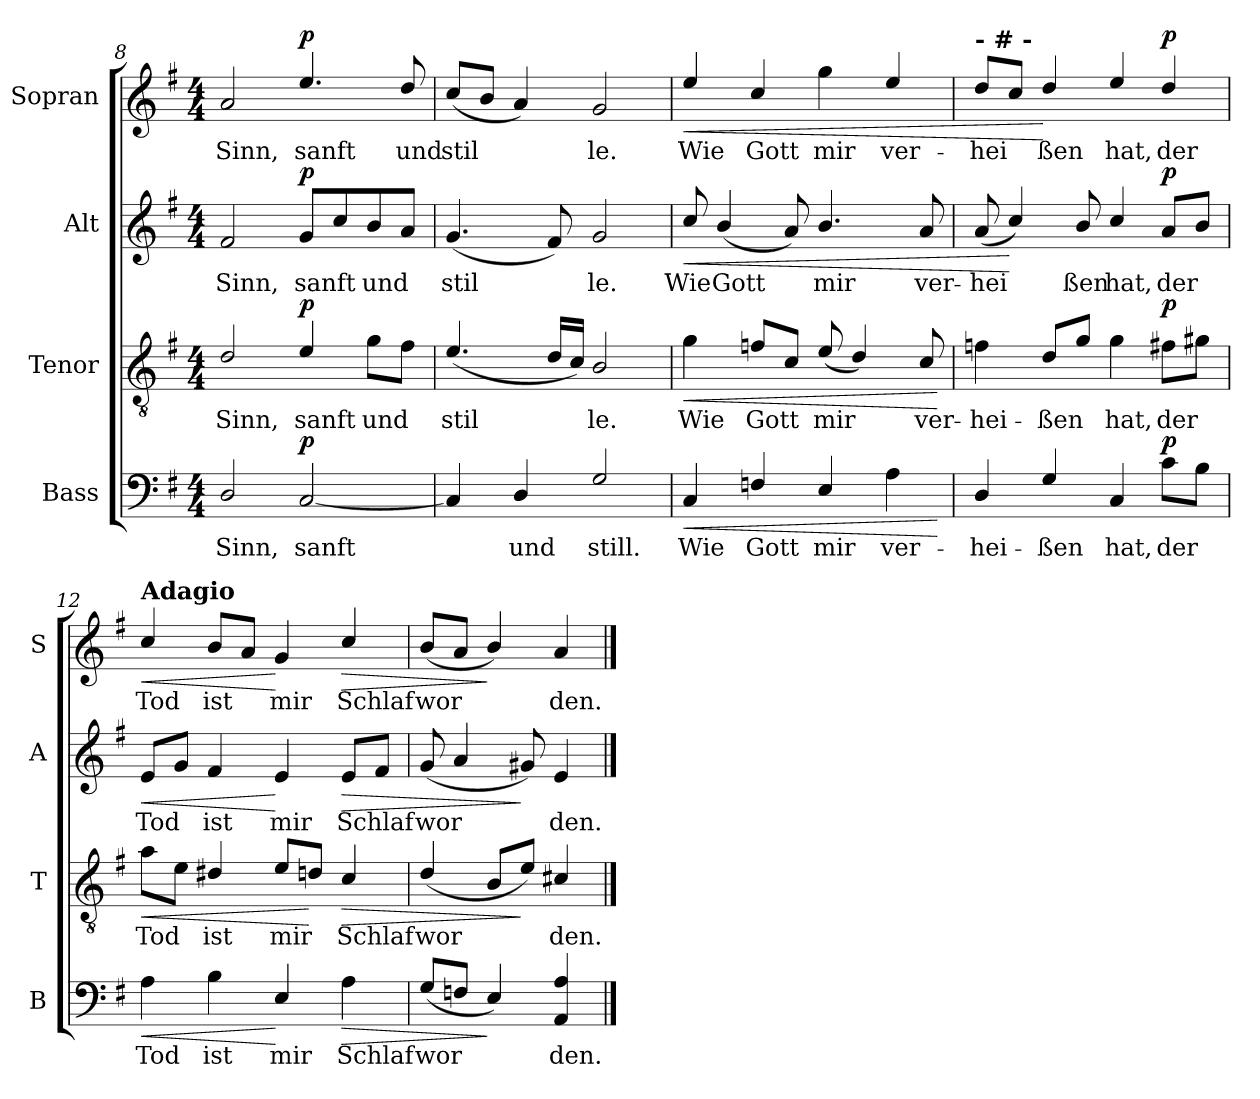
**kern	**text	**dynam	**kern	**text	**dynam	**kern	**text	**dynam	**kern	**text	**dynam
*part4	*part4	*part4	*part3	*part3	*part3	*part2	*part2	*part2	*part1	*part1	*part1
*staff4	*staff4	*staff4	*staff3	*staff3	*staff3	*staff2	*staff2	*staff2	*staff1	*staff1	*staff1
*I"Bass	*	*	*I"Tenor	*	*	*I"Alt	*	*	*I"Sopran	*	*
*I'B	*	*	*I'T	*	*	*I'A	*	*	*I'S	*	*
*clefF4	*	*	*clefGv2	*	*	*clefG2	*	*	*clefG2	*	*
*ITrd4c7	*	*	*ITrd4c7	*	*	*ITrd4c7	*	*	*ITrd4c7	*	*
*k[]	*	*	*k[]	*	*	*k[]	*	*	*k[]	*	*
*M4/4	*	*	*M4/4	*	*	*M4/4	*	*	*M4/4	*	*
=8	=8	=8	=8	=8	=8	=8	=8	=8	=8	=8	=8
!	!LO:LY:b	!	!	!LO:LY:b	!	!	!LO:LY:b	!	!	!LO:LY:b	!
2GG/	Sinn,	.	2G/	Sinn,	.	2B/	Sinn,	.	2d/	Sinn,	.
!	!LO:LY:b	!LO:DY:b	!	!LO:LY:b	!LO:DY:b	!	!LO:LY:b	!LO:DY:b	!	!LO:LY:b	!LO:DY:b
[2FF/	sanft	p	4A/	sanft	p	8c/L	sanft	p	4.a/	sanft	p
.	.	.	.	.	.	8f/	.	.	.	.	.
!	!	!	!	!LO:LY:b	!	!	!LO:LY:b	!	!	!	!
.	.	.	8c\L	und	.	8e/	und	.	.	.	.
!	!	!	!	!	!	!	!	!	!	!LO:LY:b	!
.	.	.	8B\J	.	.	8d/J	.	.	8g/	und	.
=9	=9	=9	=9	=9	=9	=9	=9	=9	=9	=9	=9
!	!	!	!	!LO:LY:b	!	!	!LO:LY:b	!	!	!LO:LY:b	!
4FF/]	.	.	(4.A/	stil	.	(4.c/	stil	.	(8f/L	stil	.
.	.	.	.	.	.	.	.	.	8e/J	.	.
!	!LO:LY:b	!	!	!	!	!	!	!	!	!	!
4GG/	und	.	.	.	.	.	.	.	4d/)	.	.
.	.	.	16G/LL	.	.	8B/)	.	.	.	.	.
.	.	.	16F/JJ)	.	.	.	.	.	.	.	.
!	!LO:LY:b	!	!	!LO:LY:b	!	!	!LO:LY:b	!	!	!LO:LY:b	!
2C>/	still.	.	2E>/	le.	.	2c>/	le.	.	2c>/	le.	.
!!LO:LB:g=z
=10	=10	=10	=10	=10	=10	=10	=10	=10	=10	=10	=10
!	!LO:LY:b	!LO:HP:b	!	!LO:LY:b	!LO:HP:b	!	!LO:LY:b	!LO:HP:b	!	!LO:LY:b	!LO:HP:b
4FF/	Wie	<	4c\	Wie	<	8f/	Wie	<	4a/	Wie	<
!	!	!	!	!	!	!	!LO:LY:b	!	!	!	!
.	.	.	.	.	.	(4e/	Gott	.	.	.	.
!	!LO:LY:b	!	!	!LO:LY:b	!	!	!	!	!	!LO:LY:b	!
4BB-X/	Gott	.	8B-X/L	Gott	.	.	.	.	4f/	Gott	.
.	.	.	8F/J	.	.	8d/)	.	.	.	.	.
!	!LO:LY:b	!	!	!LO:LY:b	!	!	!LO:LY:b	!	!	!LO:LY:b	!
4AA/	mir	.	(8A/	mir	.	4.e/	mir	.	4cc\	mir	.
.	.	.	4G/)	.	.	.	.	.	.	.	.
!	!LO:LY:b	!	!	!	!	!	!	!	!	!LO:LY:b	!
4D\	ver-	.	.	.	.	.	.	.	4a/	ver-	.
!	!	!	!	!LO:LY:b	!	!	!LO:LY:b	!	!	!	!
.	.	.	8F/	ver-	.	8d/	ver-	.	.	.	.
.	.	[	.	.	[	.	.	.	.	.	.
=11	=11	=11	=11	=11	=11	=11	=11	=11	=11	=11	=11
!	!	!	!	!	!	!	!	!	!LO:TX:a:B:t=-   #   -	!	!
!	!LO:LY:b	!	!	!LO:LY:b	!	!	!LO:LY:b	!	!	!LO:LY:b	!
4GG/	hei-	.	4B-X\	hei-	.	(8d/	hei	.	8g/L	hei	.
.	.	.	.	.	.	4f/)	.	[	8f/J	.	.
!	!LO:LY:b	!	!	!LO:LY:b	!	!	!	!	!	!LO:LY:b	!
4C/	ßen	.	8G/L	ßen	.	.	.	.	4g/	ßen	[
!	!	!	!	!	!	!	!LO:LY:b	!	!	!	!
.	.	.	8c/J	.	.	8e/	ßen	.	.	.	.
!	!LO:LY:b	!	!	!LO:LY:b	!	!	!LO:LY:b	!	!	!LO:LY:b	!
4FF>/	hat,	.	4c>\	hat,	.	4f>/	hat,	.	4a>/	hat,	.
!	!LO:LY:b	!LO:DY:b	!	!LO:LY:b	!LO:DY:b	!	!LO:LY:b	!LO:DY:b	!	!LO:LY:b	!LO:DY:b
8F\L	der	p	8Bn\L	der	p	8d/L	der	p	4g/	der	p
8E\J	.	.	8c#X\J	.	.	8e/J	.	.	.	.	.
=12	=12	=12	=12	=12	=12	=12	=12	=12	=12	=12	=12
!	!	!	!	!	!	!	!	!	!LO:TX:a:B:t=Adagio	!	!
!	!LO:LY:b	!LO:HP:b	!	!LO:LY:b	!LO:HP:b	!	!LO:LY:b	!LO:HP:b	!	!LO:LY:b	!LO:HP:b
4D\	Tod	<	8d\L	Tod	<	8A/L	Tod	<	4f/	Tod	<
.	.	.	8A\J	.	.	8c/J	.	.	.	.	.
!	!LO:LY:b	!	!	!LO:LY:b	!	!	!LO:LY:b	!	!	!LO:LY:b	!
4E\	ist	.	4G#X/	ist	.	4B/	ist	.	8e/L	ist	.
.	.	.	.	.	.	.	.	.	8d/J	.	.
!	!LO:LY:b	!	!	!LO:LY:b	!	!	!LO:LY:b	!	!	!LO:LY:b	!
4AA/	mir	[	8A/L	mir	.	4A/	mir	[	4c/	mir	[
.	.	.	8Gn/J	.	[	.	.	.	.	.	.
!	!LO:LY:b	!LO:HP:b	!	!LO:LY:b	!LO:HP:b	!	!LO:LY:b	!LO:HP:b	!	!LO:LY:b	!LO:HP:b
4D\	Schlaf	>	4F/	Schlaf	>	8A/L	Schlaf	>	4f/	Schlaf	>
.	.	.	.	.	.	8B/J	.	.	.	.	.
=13	=13	=13	=13	=13	=13	=13	=13	=13	=13	=13	=13
!	!LO:LY:b	!	!	!LO:LY:b	!	!	!LO:LY:b	!	!	!LO:LY:b	!
(8C/L	wor	.	(4G/	wor	.	(8c/	wor	.	(8e/L	wor	.
8BB-X/J	.	.	.	.	.	4d/	.	.	8d/J	.	.
4AA/)	.	]	8E/L	.	.	.	.	.	4e/)	.	]
.	.	.	8A/J)	.	]	8c#X/)	.	]	.	.	.
!	!LO:LY:b	!	!	!LO:LY:b	!	!	!LO:LY:b	!	!	!LO:LY:b	!
4DD/> 4D/>	den.	.	4F#X>/	den.	.	4A>/	den.	.	4d>/	den.	.
==	==	==	==	==	==	==	==	==	==	==	==
*-	*-	*-	*-	*-	*-	*-	*-	*-	*-	*-	*-
